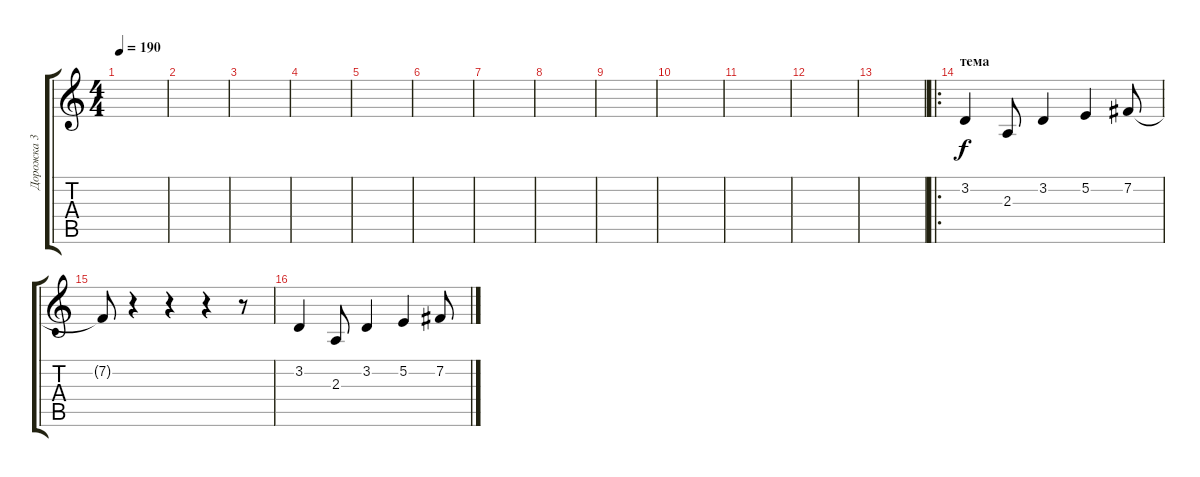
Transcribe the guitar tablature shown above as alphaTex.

\track ("Дорожка 3" "Дорожка 3") {instrument trumpet}
\staff {score tabs}
\tuning (E4 B3 G3 D3 A2 E2) {hide}
\ts (4 4)
\tempo 190
\clef g2
\ks c
|
|
|
|
|
|
|
|
|
|
|
|
|
\ro
\section ("" "тема")
3.2.4 2.3.8 3.2.4 5.2.4 7.2.8 |
7.2{t}.8 r.4 r.4 r.4 r.8 |
3.2.4 2.3.8 3.2.4 5.2.4 7.2.8
